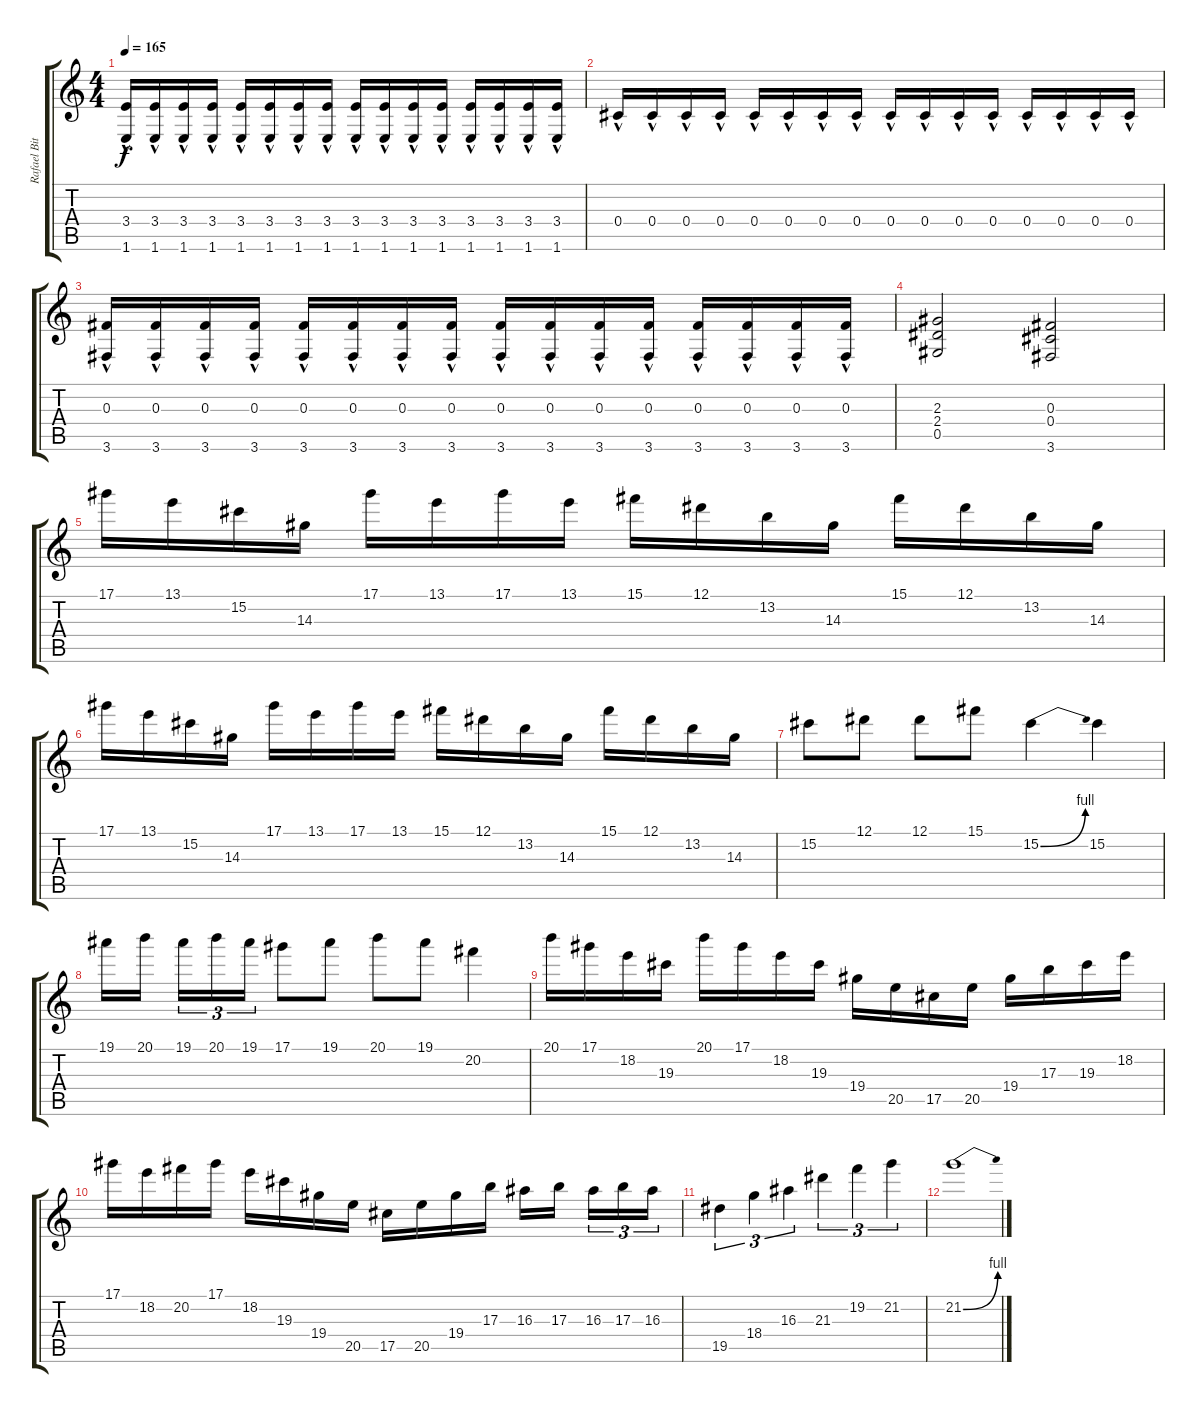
\track ("Rafael Bittencourt" "Rafael Bit") {instrument distortionguitar}
\staff {score tabs}
\tuning (Eb4 Bb3 Gb3 Db3 Ab2 Eb2) {hide}
\ts (4 4)
\tempo 165
\clef g2
\ks c
(3.4{hac} 1.6{hac}).16{dy f} (3.4{hac} 1.6{hac}).16 (3.4{hac} 1.6{hac}).16 (3.4{hac} 1.6{hac}).16 (3.4{hac} 1.6{hac}).16 (3.4{hac} 1.6{hac}).16 (3.4{hac} 1.6{hac}).16 (3.4{hac} 1.6{hac}).16 (3.4{hac} 1.6{hac}).16 (3.4{hac} 1.6{hac}).16 (3.4{hac} 1.6{hac}).16 (3.4{hac} 1.6{hac}).16 (3.4{hac} 1.6{hac}).16 (3.4{hac} 1.6{hac}).16 (3.4{hac} 1.6{hac}).16 (3.4{hac} 1.6{hac}).16 |
0.4{hac}.16 0.4{hac}.16 0.4{hac}.16 0.4{hac}.16 0.4{hac}.16 0.4{hac}.16 0.4{hac}.16 0.4{hac}.16 0.4{hac}.16 0.4{hac}.16 0.4{hac}.16 0.4{hac}.16 0.4{hac}.16 0.4{hac}.16 0.4{hac}.16 0.4{hac}.16 |
(0.3{hac} 3.6{hac}).16 (0.3{hac} 3.6{hac}).16 (0.3{hac} 3.6{hac}).16 (0.3{hac} 3.6{hac}).16 (0.3{hac} 3.6{hac}).16 (0.3{hac} 3.6{hac}).16 (0.3{hac} 3.6{hac}).16 (0.3{hac} 3.6{hac}).16 (0.3{hac} 3.6{hac}).16 (0.3{hac} 3.6{hac}).16 (0.3{hac} 3.6{hac}).16 (0.3{hac} 3.6{hac}).16 (0.3{hac} 3.6{hac}).16 (0.3{hac} 3.6{hac}).16 (0.3{hac} 3.6{hac}).16 (0.3{hac} 3.6{hac}).16 |
(2.3 2.4 0.5).2 (0.3 0.4 3.6).2 |
17.1.16 13.1.16 15.2.16 14.3.16 17.1.16 13.1.16 17.1.16 13.1.16 15.1.16 12.1.16 13.2.16 14.3.16 15.1.16 12.1.16 13.2.16 14.3.16 |
17.1.16 13.1.16 15.2.16 14.3.16 17.1.16 13.1.16 17.1.16 13.1.16 15.1.16 12.1.16 13.2.16 14.3.16 15.1.16 12.1.16 13.2.16 14.3.16 |
15.2.8 12.1.8 12.1.8 15.1.8 15.2{be (bend 0 0 60 4)}.4 15.2.4 |
19.1.16 20.1.16 19.1.16{tu (3 2)} 20.1.16{tu (3 2)} 19.1.16{tu (3 2)} 17.1.8 19.1.8 20.1.8 19.1.8 20.2.4 |
20.1.16 17.1.16 18.2.16 19.3.16 20.1.16 17.1.16 18.2.16 19.3.16 19.4.16 20.5.16 17.5.16 20.5.16 19.4.16 17.3.16 19.3.16 18.2.16 |
17.1.16 18.2.16 20.2.16 17.1.16 18.2.16 19.3.16 19.4.16 20.5.16 17.5.16 20.5.16 19.4.16 17.3.16 16.3.16 17.3.16 16.3.16{tu (3 2)} 17.3.16{tu (3 2)} 16.3.16{tu (3 2)} |
19.5.4{tu (3 2)} 18.4.4{tu (3 2)} 16.3.4{tu (3 2)} 21.3.4{tu (3 2)} 19.2.4{tu (3 2)} 21.2.4{tu (3 2)} |
21.2{be (bend 0 0 60 4)}.1
